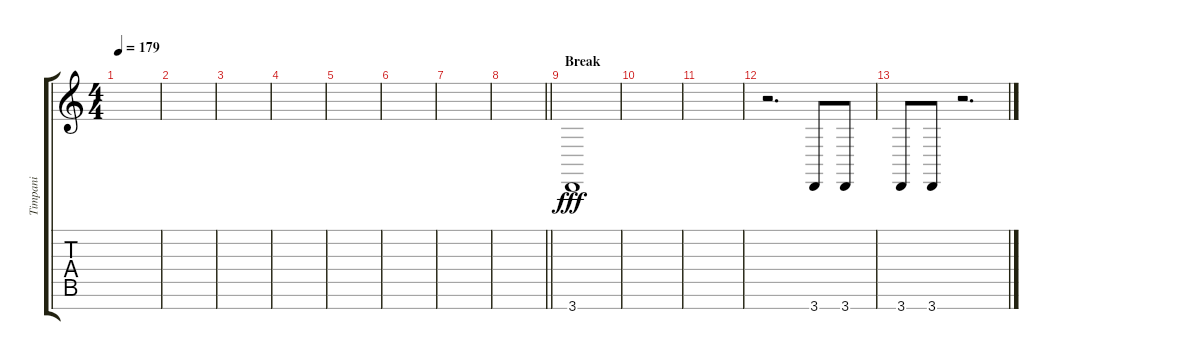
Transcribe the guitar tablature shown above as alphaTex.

\track ("Timpani" "Timpani") {instrument timpani}
\staff {score tabs}
\tuning (E4 B3 G3 D3 A2 E2 B1) {hide}
\ts (4 4)
\tempo 179
\clef g2
\ks c
|
|
|
|
|
|
|
\barLineRight lightlight
|
\section ("" "Break")
3.7.1{dy fff} |
|
|
r.2{d} 3.7.8 3.7.8 |
3.7.8 3.7.8 r.2{d}
